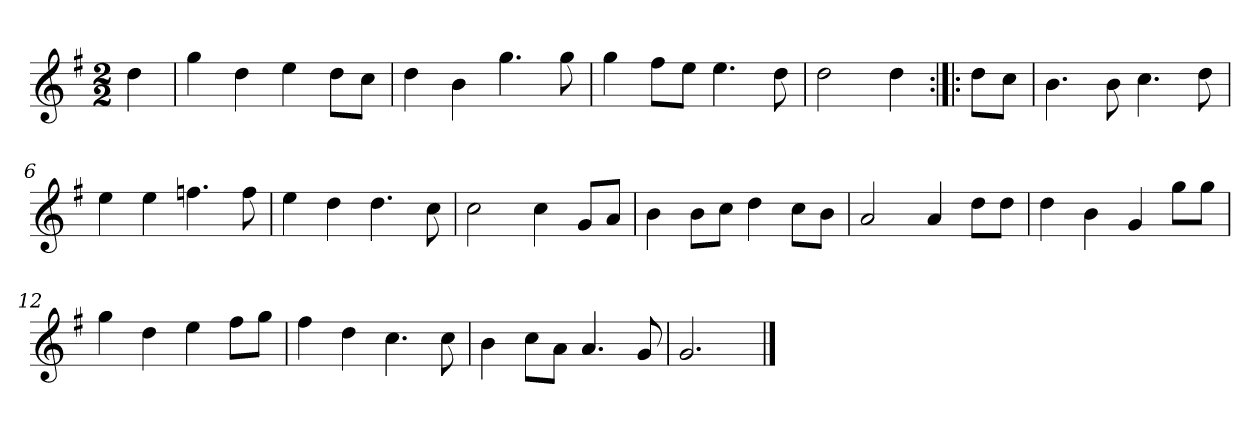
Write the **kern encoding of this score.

**kern
*part1
*staff1
*clefG2
*k[f#]
*G:
*M2/2
*MM120
=
4dd
=1
4gg
4dd
4ee
8dd\L
8cc\J
=2
4dd
4b
4.gg
8gg
=3
4gg
8ff#\L
8ee\J
4.ee
8dd
=4
2dd
4dd
=:|!|:
8dd\L
8cc\J
=5
4.b
8b
4.cc
8dd
=6
4ee
4ee
4.ffn
8ff
=7
4ee
4dd
4.dd
8cc
=8
2cc
4cc
8g/L
8a/J
=9
4b
8b\L
8cc\J
4dd
8cc\L
8b\J
=10
2a
4a
8dd\L
8dd\J
=11
4dd
4b
4g
8gg\L
8gg\J
=12
4gg
4dd
4ee
8ff#\L
8gg\J
=13
4ff#
4dd
4.cc
8cc
=14
4b
8cc\L
8a\J
4.a
8g
=15
2.g
==
*-
